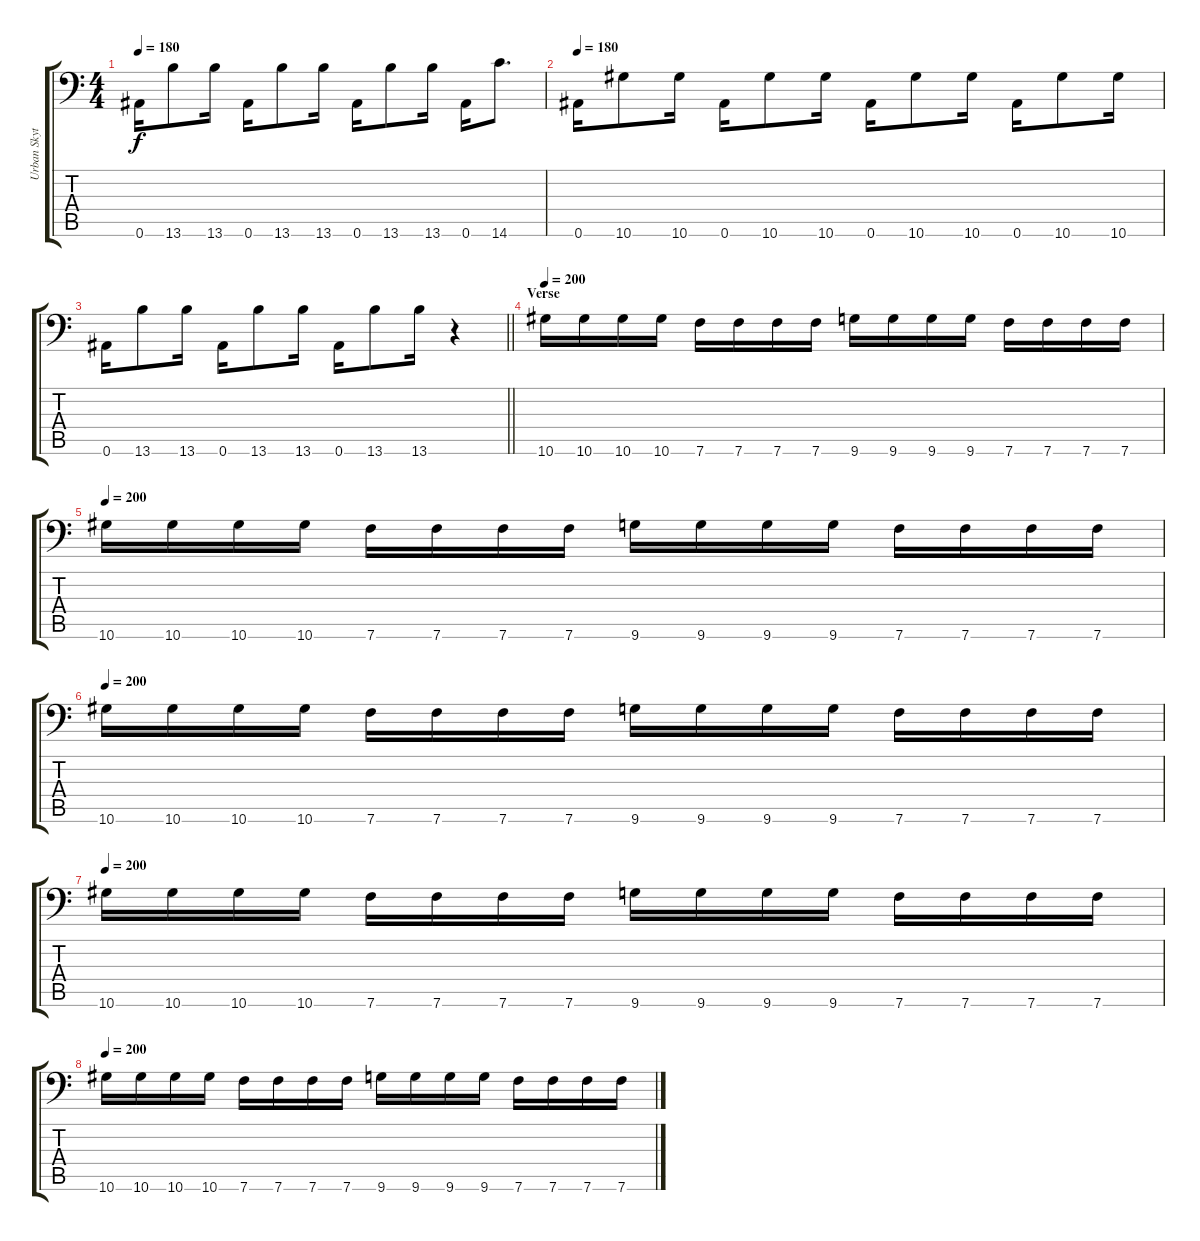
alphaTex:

\track ("Urban Skytt" "Urban Skyt") {instrument overdrivenguitar}
\staff {score tabs}
\tuning (C4 G3 Eb3 Bb2 F2 Bb1) {hide}
\ts (4 4)
\tempo 180
\clef f4
\ks c
0.6.16{dy f} 13.6.8 13.6.16 0.6.16 13.6.8 13.6.16 0.6.16 13.6.8 13.6.16 0.6.16 14.6.8{d} |
\tempo 180
0.6.16 10.6.8 10.6.16 0.6.16 10.6.8 10.6.16 0.6.16 10.6.8 10.6.16 0.6.16 10.6.8 10.6.16 |
\barLineRight lightlight
0.6.16 13.6.8 13.6.16 0.6.16 13.6.8 13.6.16 0.6.16 13.6.8 13.6.16 r.4 |
\section ("" "Verse")
\tempo 200
10.6.16 10.6.16 10.6.16 10.6.16 7.6.16 7.6.16 7.6.16 7.6.16 9.6.16 9.6.16 9.6.16 9.6.16 7.6.16 7.6.16 7.6.16 7.6.16 |
\tempo 200
10.6.16 10.6.16 10.6.16 10.6.16 7.6.16 7.6.16 7.6.16 7.6.16 9.6.16 9.6.16 9.6.16 9.6.16 7.6.16 7.6.16 7.6.16 7.6.16 |
\tempo 200
10.6.16 10.6.16 10.6.16 10.6.16 7.6.16 7.6.16 7.6.16 7.6.16 9.6.16 9.6.16 9.6.16 9.6.16 7.6.16 7.6.16 7.6.16 7.6.16 |
\tempo 200
10.6.16 10.6.16 10.6.16 10.6.16 7.6.16 7.6.16 7.6.16 7.6.16 9.6.16 9.6.16 9.6.16 9.6.16 7.6.16 7.6.16 7.6.16 7.6.16 |
\tempo 200
10.6.16 10.6.16 10.6.16 10.6.16 7.6.16 7.6.16 7.6.16 7.6.16 9.6.16 9.6.16 9.6.16 9.6.16 7.6.16 7.6.16 7.6.16 7.6.16
